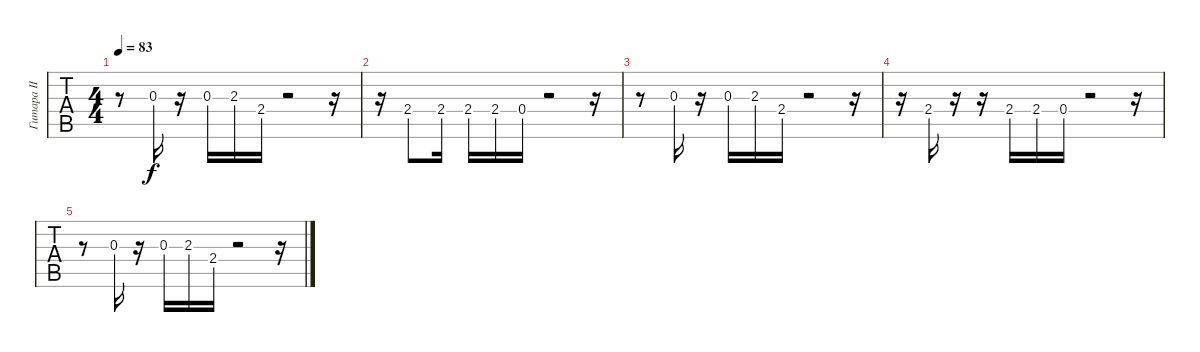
\track ("Гитара II (эффект)" "Гитара II ") {instrument electricguitarclean}
\staff {tabs}
\tuning (E4 B3 G3 D3 A2 D2) {hide}
\ts (4 4)
\tempo 83
\clef g2
\ks c
r.8{dy f} 0.3.16 r.16 0.3.16 2.3.16 2.4.16 r.2 r.16 |
r.16 2.4{st}.8 2.4.16 2.4.16 2.4.16 0.4.16 r.2 r.16 |
r.8 0.3.16 r.16 0.3.16 2.3.16 2.4.16 r.2 r.16 |
r.16 2.4.16 r.16 r.16 2.4.16 2.4.16 0.4.16 r.2 r.16 |
r.8 0.3.16 r.16 0.3.16 2.3.16 2.4.16 r.2 r.16
